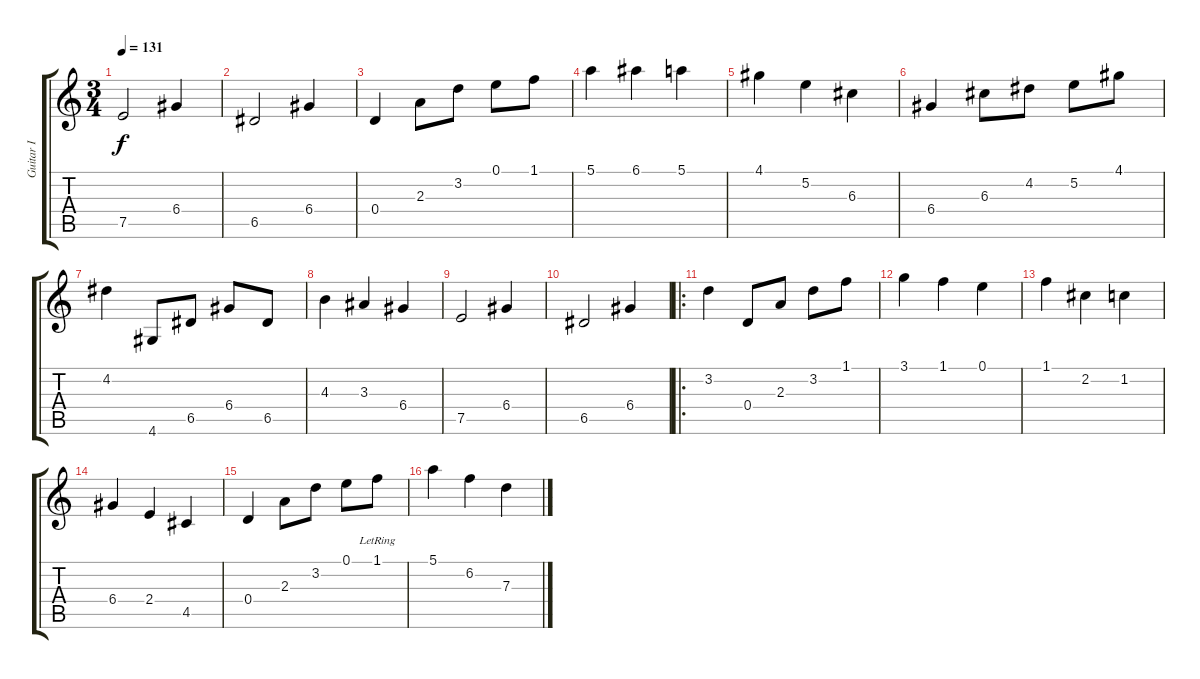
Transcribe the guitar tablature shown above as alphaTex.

\track ("Guitar I" "Guitar I") {instrument distortionguitar}
\staff {score tabs}
\tuning (E4 B3 G3 D3 A2 E2) {hide}
\ts (3 4)
\tempo 131
\clef g2
\ks c
7.5.2{dy f} 6.4.4 |
6.5.2 6.4.4 |
0.4.4 2.3.8 3.2.8 0.1.8 1.1.8 |
5.1.4 6.1.4 5.1.4 |
4.1.4 5.2.4 6.3.4 |
6.4.4 6.3.8 4.2.8 5.2.8 4.1.8 |
4.2.4 4.6.8 6.5.8 6.4.8 6.5.8 |
4.3.4 3.3.4 6.4.4 |
7.5.2 6.4.4 |
6.5.2 6.4.4 |
\ro
3.2.4 0.4.8 2.3.8 3.2.8 1.1.8 |
3.1.4 1.1.4 0.1.4 |
1.1.4 2.2.4 1.2.4 |
6.4.4 2.4.4 4.5.4 |
0.4.4 2.3.8 3.2.8 0.1.8 1.1{lr}.8 |
5.1.4 6.2.4 7.3.4
